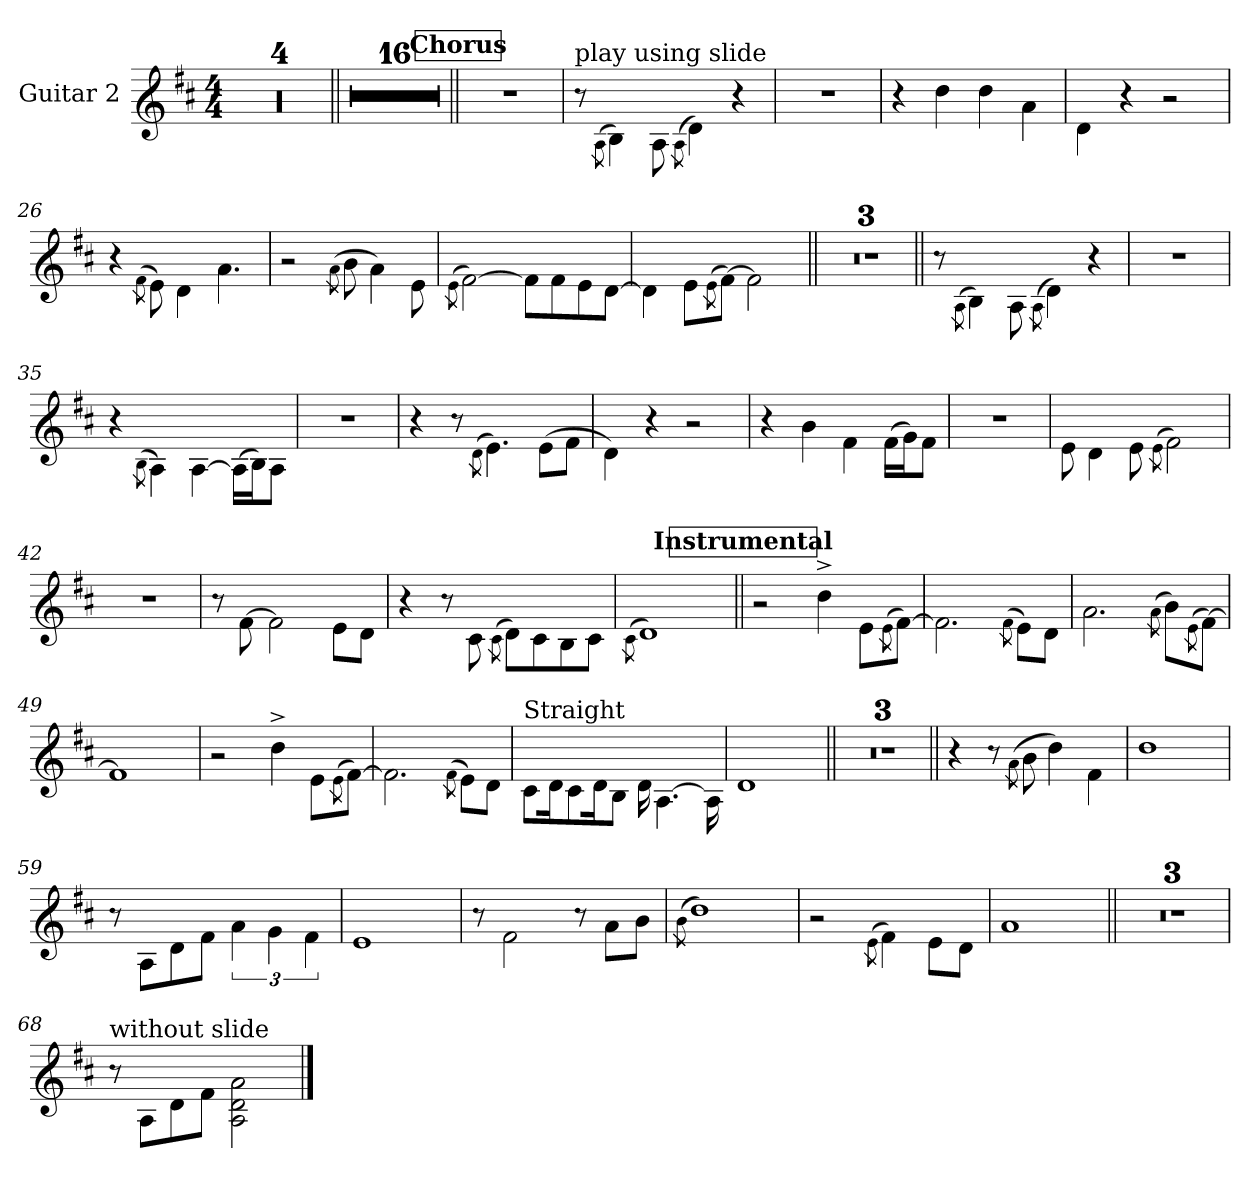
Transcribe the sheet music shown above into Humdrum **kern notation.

**kern
*part1
*staff1
*I"Guitar 2
*I'Guit. 2
*stria6
*
*k[f#c#]
*M4/4
=1
1r
=2
1r
=3
1r
=4
1r
=5||
1r
=6
1r
=7
1r
=8
1r
=9
1r
=10
1r
=11
1r
=12
1r
=13
1r
=14
1r
=15
1r
=16
1r
=17
1r
=18
1r
=19
1r
=20
1r
!!LO:REH:place=s1:a:B:fs=14:t=Chorus
=21||
1r
=22
!LO:TX:a:t=play using slide
8r
(>8qA\
4B\)
8A\
(>8qA\
4d\)
4r
=23
1r
=24
4r
4dd\
4dd\
4a\
=25
4d\
4r
2r
!!LO:LB:g=z
=26
4r
(>8qf#\
8e\)
4d\
4.a\
=27
2r
(>8qa\
8b\
4a\)
8e\
=28
(>8qe\
[2f#\)
8f#\L]
8f#\
8e\
[8d\J
=29
4d\]
8e\L
(>8qe\
[8f#\J)
2f#\]
=30||
1r
=31
1r
=32
1r
=33||
8r
(>8qA\
4B\)
8A\
(>8qA\
4d\)
4r
!!LO:LB:g=z
=34
1r
=35
4r
(>8qB\
4A\)
[4A\
(>16A\LL]
16B\J)
8A\J
=36
1r
=37
4r
8r
(>8qd\
4.e\)
(>8e\L
8f#\J
=38
4d\)
4r
2r
=39
4r
4b\
4f#\
(>16f#\LL
16g\J)
8f#\J
!!LO:LB:g=z
=40
1r
=41
8e\
4d\
8e\
(>8qe\
2f#\)
=42
1r
=43
8r
[8f#\
2f#\]
8e\L
8d\J
=44
4r
8r
8c#\
(>8qc#\
8d\L)
8c#\
8B\
8c#\J
=45
(>8qc#\
1d)
!!LO:REH:place=s1:a:B:fs=14:t=Instrumental
=46||
2r
4dd^\
8e\L
(>8qe\
[8f#\J)
!!LO:LB:g=z
=47
2.f#\]
(>8qf#\
8e\L)
8d\J
=48
2.a\
(>8qa\
8b\L)
(>8qe\
[8f#\J)
=49
1f#]
=50
2r
4dd^\
8e\L
(>8qe\
[8f#\J)
=51
2.f#\]
(>8qf#\
8e\L)
8d\J
=52
!LO:TX:a:t=Straight
8c#\L
16d\K
8c#\
16d\K
8B\J
16d\
[4.A\
16A\]
!!LO:LB:g=z
=53
1d
=54||
1r
=55
1r
=56
1r
=57||
4r
8r
(>8qa\
8b\
4dd\)
4f#\
=58
1dd
=59
8r
8A\L
8d\
8f#\J
6a\
6g\
6f#\
=60
1e
=61
8r
2f#\
8r
8a\L
8b\J
!!LO:LB:g=z
=62
(>8qb\
1dd)
=63
2r
(>8qe\
4f#\)
8e\L
8d\J
=64
1a
=65||
1r
=66
1r
=67
1r
=68
!LO:TX:a:t=without slide
8r
8A\L
8d\
8f#\J
2A\ 2d\ 2a\
==
*-
